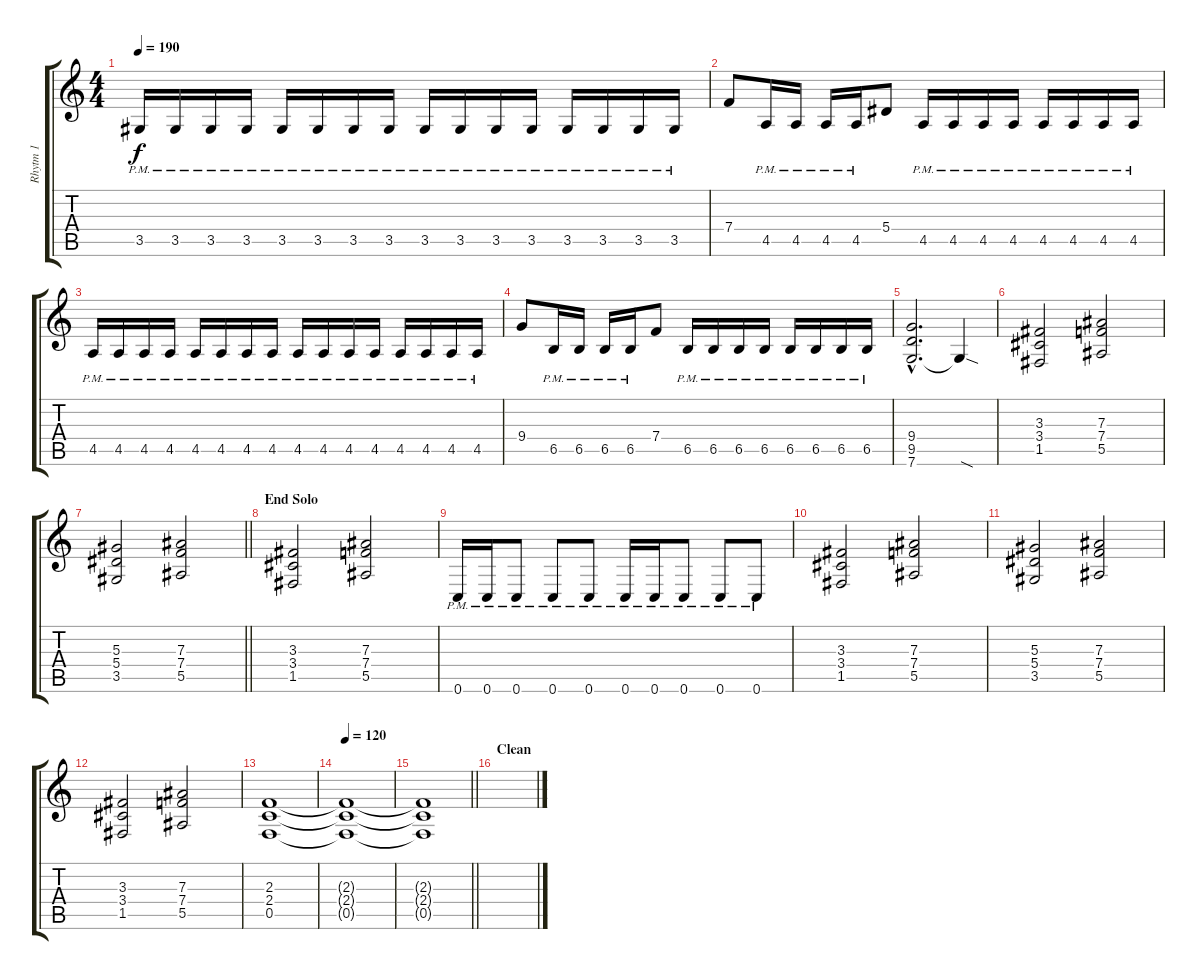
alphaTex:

\track ("Rhytm 1" "Rhytm 1") {instrument distortionguitar}
\staff {score tabs}
\tuning (C4 G3 Eb3 Bb2 F2 C2) {hide}
\ts (4 4)
\tempo 190
\clef g2
\ks c
3.5{pm}.16{dy f} 3.5{pm}.16 3.5{pm}.16 3.5{pm}.16 3.5{pm}.16 3.5{pm}.16 3.5{pm}.16 3.5{pm}.16 3.5{pm}.16 3.5{pm}.16 3.5{pm}.16 3.5{pm}.16 3.5{pm}.16 3.5{pm}.16 3.5{pm}.16 3.5{pm}.16 |
7.4.8 4.5{pm}.16 4.5{pm}.16 4.5{pm}.16 4.5{pm}.16 5.4.8 4.5{pm}.16 4.5{pm}.16 4.5{pm}.16 4.5{pm}.16 4.5{pm}.16 4.5{pm}.16 4.5{pm}.16 4.5{pm}.16 |
4.5{pm}.16 4.5{pm}.16 4.5{pm}.16 4.5{pm}.16 4.5{pm}.16 4.5{pm}.16 4.5{pm}.16 4.5{pm}.16 4.5{pm}.16 4.5{pm}.16 4.5{pm}.16 4.5{pm}.16 4.5{pm}.16 4.5{pm}.16 4.5{pm}.16 4.5{pm}.16 |
9.4.8 6.5{pm}.16 6.5{pm}.16 6.5{pm}.16 6.5{pm}.16 7.4.8 6.5{pm}.16 6.5{pm}.16 6.5{pm}.16 6.5{pm}.16 6.5{pm}.16 6.5{pm}.16 6.5{pm}.16 6.5{pm}.16 |
(9.4{hac} 9.5{hac} 7.6{hac}).2{d} 7.6{sod t}.4 |
(3.3 3.4 1.5).2 (7.3 7.4 5.5).2 |
\barLineRight lightlight
(5.3 5.4 3.5).2 (7.3 7.4 5.5).2 |
\section ("" "End Solo")
(3.3 3.4 1.5).2 (7.3 7.4 5.5).2 |
0.6{pm}.16 0.6{pm}.16 0.6{pm}.8 0.6{pm}.8 0.6{pm}.8 0.6{pm}.16 0.6{pm}.16 0.6{pm}.8 0.6{pm}.8 0.6{pm}.8 |
(3.3 3.4 1.5).2 (7.3 7.4 5.5).2 |
(5.3 5.4 3.5).2 (7.3 7.4 5.5).2 |
(3.3 3.4 1.5).2 (7.3 7.4 5.5).2 |
(2.3 2.4 0.5).1 |
\tempo 120
(2.3{t} 2.4{t} 0.5{t}).1 |
\barLineRight lightlight
(2.3{t} 2.4{t} 0.5{t}).1 |
\section ("" "Clean")
